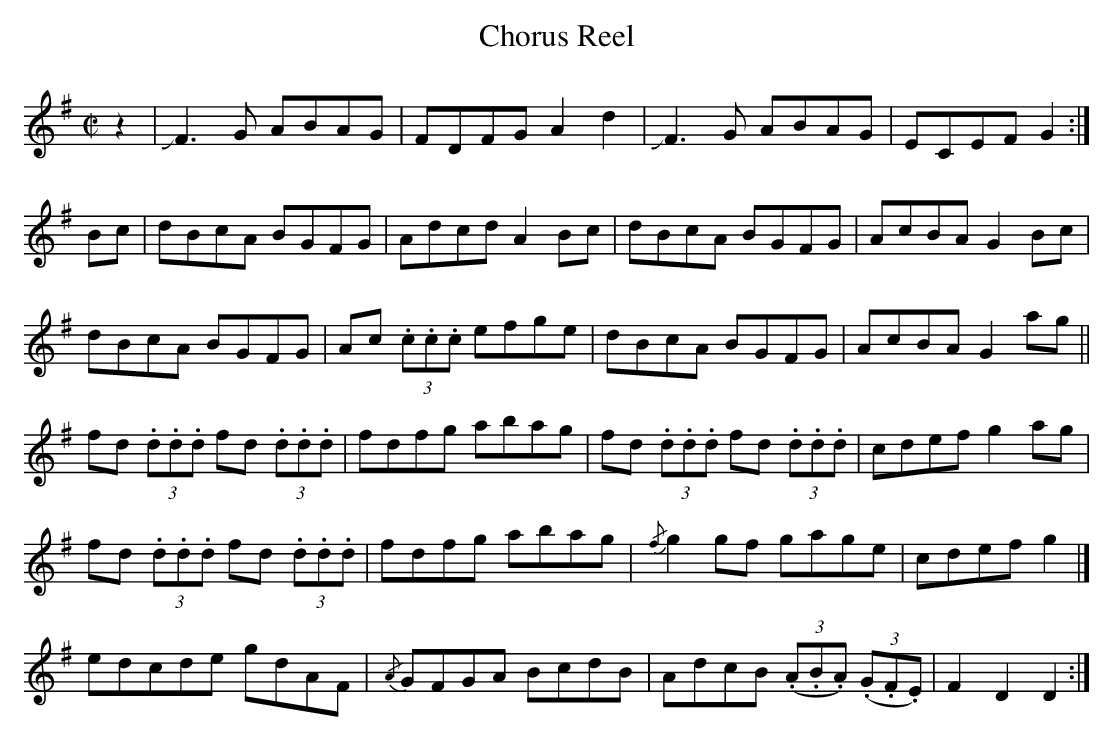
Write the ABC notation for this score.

X:1
U: ~ = !turn!
T:Chorus Reel
M:C|
L:1/8
K:G
z2 | JF3 G ABAG | FDFG A2 d2 | JF3 G ABAG | ECEF G2 :|
Bc | dBcA BGFG | Adcd A2 Bc | dBcA BGFG | AcBA G2 Bc |
dBcA BGFG | Ac (3.c.c.c efge | dBcA BGFG | AcBA G2 ag ||
fd (3.d.d.d fd (3.d.d.d | fdfg abag | fd (3.d.d.d fd (3.d.d.d | cdef g2 ag |
fd (3.d.d.d fd (3.d.d.d | fdfg abag | {/f}g2 gf gage | cdef g2 |]
/e}dcde gdAF | {/A}GFGA BcdB | AdcB ((3.A.B.A) ((3.G.F.E) | F2 D2 D2 :|]
